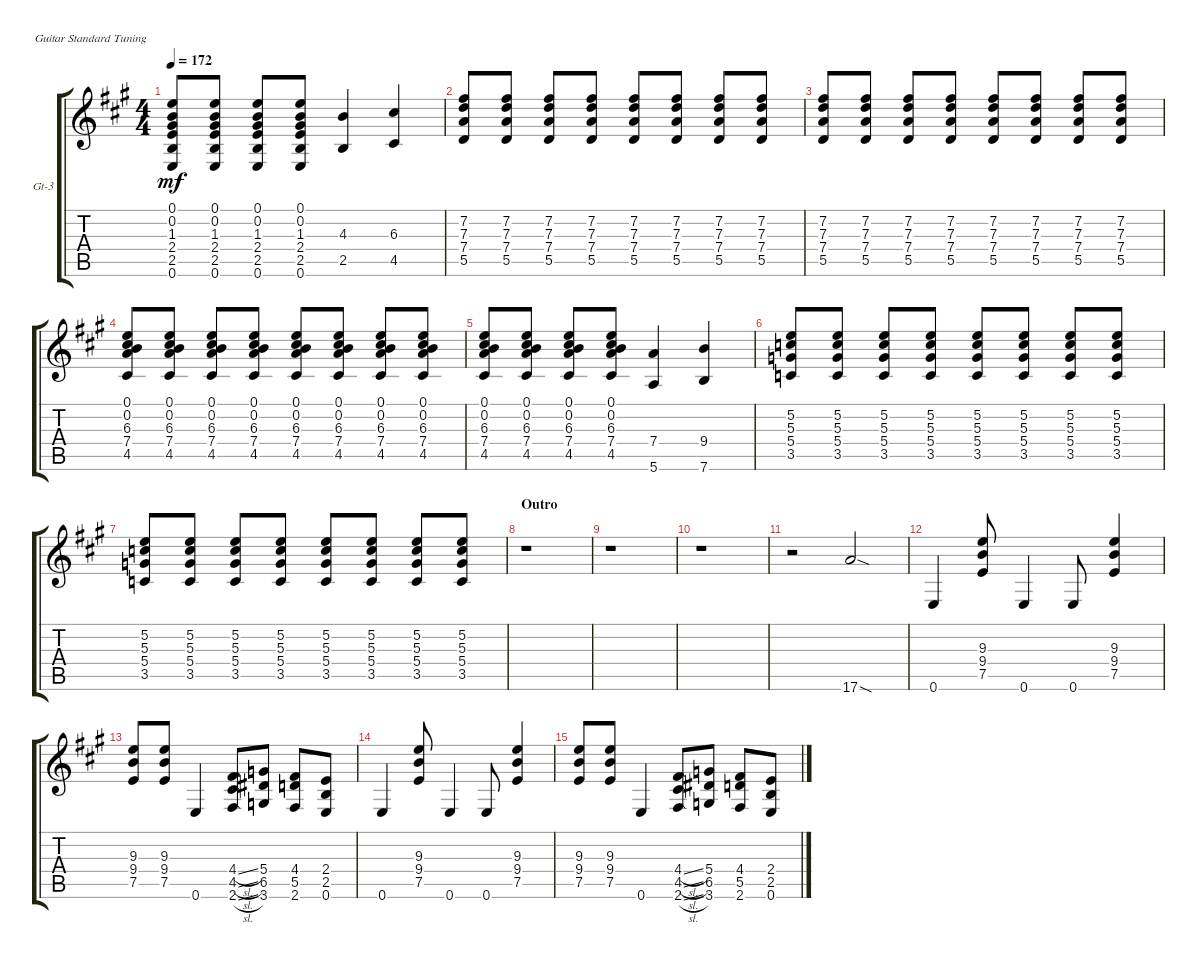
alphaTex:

\defaultSystemsLayout 4
\bracketExtendMode groupsimilarinstruments
\firstSystemTrackNameOrientation horizontal
\otherSystemsTrackNameOrientation horizontal
\track ("Guitar 3" "Gt-3") {instrument distortionguitar}
\staff {score tabs}
\tuning (E4 B3 G3 D3 A2 E2)
\ts (4 4)
\tempo 172
\clef g2
\ks a
(0.6 2.5 2.4 0.1 0.2 1.3).8{dy mf} (0.6 2.5 2.4 0.1 0.2 1.3).8 (0.6 2.5 2.4 0.1 0.2 1.3).8 (0.6 2.5 2.4 0.1 0.2 1.3).8 (2.5 4.3).4 (4.5 6.3).4 |
(5.5 7.4 7.3 7.2).8 (5.5 7.4 7.3 7.2).8 (5.5 7.4 7.3 7.2).8 (5.5 7.4 7.3 7.2).8 (5.5 7.4 7.3 7.2).8 (5.5 7.4 7.3 7.2).8 (5.5 7.4 7.3 7.2).8 (5.5 7.4 7.3 7.2).8 |
(5.5 7.4 7.3 7.2).8 (5.5 7.4 7.3 7.2).8 (5.5 7.4 7.3 7.2).8 (5.5 7.4 7.3 7.2).8 (5.5 7.4 7.3 7.2).8 (5.5 7.4 7.3 7.2).8 (5.5 7.4 7.3 7.2).8 (5.5 7.4 7.3 7.2).8 |
(4.5 7.4 6.3 0.2 0.1).8 (4.5 7.4 6.3 0.2 0.1).8 (4.5 7.4 6.3 0.2 0.1).8 (4.5 7.4 6.3 0.2 0.1).8 (4.5 7.4 6.3 0.2 0.1).8 (4.5 7.4 6.3 0.2 0.1).8 (4.5 7.4 6.3 0.2 0.1).8 (4.5 7.4 6.3 0.2 0.1).8 |
(4.5 7.4 6.3 0.2 0.1).8 (4.5 7.4 6.3 0.2 0.1).8 (4.5 7.4 6.3 0.2 0.1).8 (4.5 7.4 6.3 0.2 0.1).8 (5.6 7.4).4 (7.6 9.4).4 |
(3.5 5.4 5.3 5.2).8 (3.5 5.4 5.3 5.2).8 (3.5 5.4 5.3 5.2).8 (3.5 5.4 5.3 5.2).8 (3.5 5.4 5.3 5.2).8 (3.5 5.4 5.3 5.2).8 (3.5 5.4 5.3 5.2).8 (3.5 5.4 5.3 5.2).8 |
(3.5 5.4 5.3 5.2).8 (3.5 5.4 5.3 5.2).8 (3.5 5.4 5.3 5.2).8 (3.5 5.4 5.3 5.2).8 (3.5 5.4 5.3 5.2).8 (3.5 5.4 5.3 5.2).8 (3.5 5.4 5.3 5.2).8 (3.5 5.4 5.3 5.2).8 |
\section ("" "Outro")
r.1 |
r.1 |
r.1 |
r.2 17.6{sod}.2 |
0.6.4 (7.5 9.4 9.3).8 0.6.4 0.6.8 (7.5 9.4 9.3).4 |
(7.5 9.4 9.3).8 (7.5 9.4 9.3).8 0.6.4 (2.6{sl} 4.5{sl} 4.4{sl}).8 (3.6 6.5 5.4).8 (2.6 5.5 4.4).8 (0.6 2.4 2.5).8 |
0.6.4 (7.5 9.4 9.3).8 0.6.4 0.6.8 (7.5 9.4 9.3).4 |
(7.5 9.4 9.3).8 (7.5 9.4 9.3).8 0.6.4 (2.6{sl} 4.5{sl} 4.4{sl}).8 (3.6 6.5 5.4).8 (2.6 5.5 4.4).8 (0.6 2.4 2.5).8
